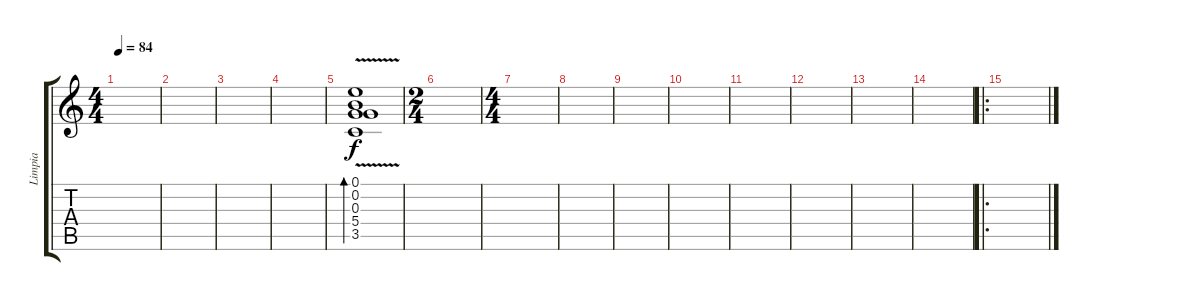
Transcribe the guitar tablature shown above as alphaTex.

\track ("Limpia" "Limpia") {instrument electricguitarclean}
\staff {score tabs}
\tuning (E4 B3 G3 D3 A2 E2) {hide}
\ts (4 4)
\tempo 84
\clef g2
\ks c
|
|
|
|
(0.1 0.2 0.3 5.4 3.5{v}).1{bd 240} |
\ts (2 4)
|
\ts (4 4)
|
|
|
|
|
|
|
|
\ro
